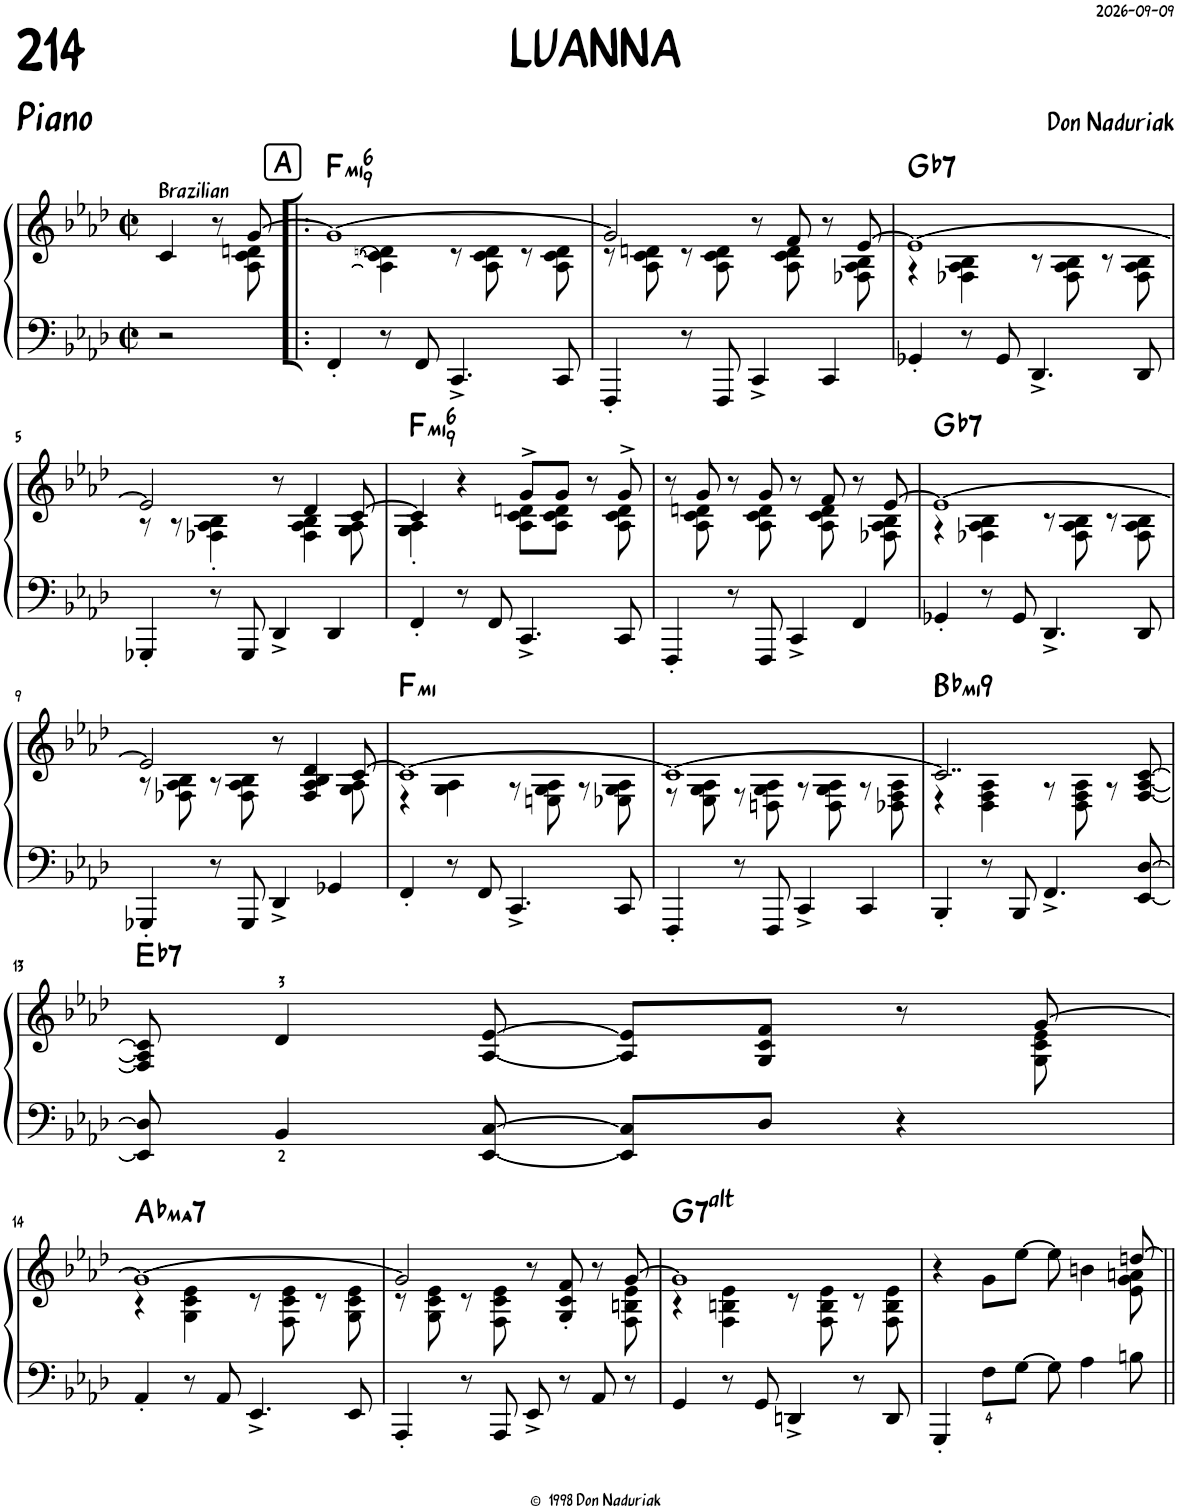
**kern	**kern	**harte
*part1	*part1	*part1
*staff2	*staff1	*
*I"Piano	*	*
*I'Pno	*	*
*clefF4	*clefG2	*
*k[b-e-a-d-]	*k[b-e-a-d-]	*
*M4/4	*M4/4	*
*met(c|)	*met(c|)	*
=1	=1	=1
*	*^	*
!	!LO:TX:a:t=Brazilian	!	!
2r	4c/	4.ryy	.
.	8r	.	.
.	[8g/	8A-\ 8c\ 8dn\	.
!!LO:REH:place=s1:a:rj:fs=14:t=A	!!
=2!|:	=2!|:	=2!|:	=2!|:
!	!	!	!LO:H:kt=mi6
4FF'/	1g_	4ryy	F:min6(9)
.	.	8qA- 8qc 8qdn	.
8r	.	4A-\] 4c\] 4d\]	.
8FF/	.	.	.
4.CC^/	.	8r	.
.	.	8A-\ 8c\ 8d\	.
.	.	8r	.
8CC/	.	8A-\ 8c\ 8d\	.
=3	=3	=3	=3
4FFF'/	2g/]	8r	.
.	.	8A-\ 8c\ 8dn\	.
8r	.	8r	.
8FFF/	.	8A-\ 8c\ 8d\	.
4CC^/	8r	8ryy	.
.	8f/	8A-\ 8c\ 8d\	.
4CC/	8r	8ryy	.
.	[8e-/	8F-X\ 8A-\ 8B-\	.
=4	=4	=4	=4
!	!	!	!LO:H:kt=7
4GG-X'/	1e-_	4r	Gb:7
8r	.	4F-X\ 4A-\ 4B-\	.
8GG-/	.	.	.
4.DD-^/	.	8r	.
.	.	8F-\ 8A-\ 8B-\	.
.	.	8r	.
8DD-/	.	8F-\ 8A-\ 8B-\	.
!!LO:LB:g=z	!!
=5	=5	=5	=5
4GGG-X'/	2e-/]	8r	.
.	.	8r	.
8r	.	4F-X\' 4A-\' 4B-\'	.
8GGG-/	.	.	.
4DD-^/	8r	8ryy	.
.	4d-/	4F-\ 4A-\ 4B-\	.
4DD-/	.	.	.
.	[8c/	8G\ 8A-\	.
=6	=6	=6	=6
!	!	!	!LO:H:kt=mi6
4FF'/	4c/]	4G\' 4A-\'	F:min6(9)
8r	4r	4ryy	.
8FF/	.	.	.
4.CC^/	8g^/L	8A-\ 8c\ 8dn\L	.
.	8g/J	8A-\ 8c\ 8d\J	.
.	8r	8ryy	.
8CC/	8g^/	8A-\ 8c\ 8d\	.
=7	=7	=7	=7
4FFF'/	8r	8ryy	.
.	8g/	8A-\ 8c\ 8dn\	.
8r	8r	8ryy	.
8FFF/	8g/	8A-\ 8c\ 8d\	.
4CC^/	8r	8ryy	.
.	8f/	8A-\ 8c\ 8d\	.
4FF/	8r	8ryy	.
.	[8e-/	8F-X\ 8A-\ 8B-\	.
=8	=8	=8	=8
!	!	!	!LO:H:kt=7
4GG-X'/	1e-_	4r	Gb:7
8r	.	4F-X\ 4A-\ 4B-\	.
8GG-/	.	.	.
4.DD-^/	.	8r	.
.	.	8F-\ 8A-\ 8B-\	.
.	.	8r	.
8DD-/	.	8F-\ 8A-\ 8B-\	.
!!LO:LB:g=z	!!
=9	=9	=9	=9
4GGG-X'/	2e-/]	8r	.
.	.	8F-X\ 8A-\ 8B-\	.
8r	.	8r	.
8GGG-/	.	8F-\ 8A-\ 8B-\	.
4DD-^/	8r	8ryy	.
.	4F-/ 4A-/ 4B-/ 4d-/	4ryy	.
4GG-X/	.	.	.
.	[8c/	8G\ 8A-\	.
=10	=10	=10	=10
!	!	!	!LO:H:kt=mi
4FF'/	1c_	4r	F:min
8r	.	4G\ 4A-\	.
8FF/	.	.	.
4.CC^/	.	8r	.
.	.	8En\ 8G\ 8A-\	.
.	.	8r	.
8CC/	.	8E-X\ 8G\ 8A-\	.
=11	=11	=11	=11
4FFF'/	1c_	8r	.
.	.	8E-\ 8G\ 8A-\	.
8r	.	8r	.
8FFF/	.	8Dn\ 8G\ 8A-\	.
4CC^/	.	8r	.
.	.	8D\ 8G\ 8A-\	.
4CC/	.	8r	.
.	.	8D-X\ 8F\ 8A-\	.
=12	=12	=12	=12
!	!	!	!LO:H:kt=mi9
4BBB-'/	2..c/]	4r	Bb:min9
8r	.	4D-\ 4F\ 4A-\	.
8BBB-/	.	.	.
4.FF^/	.	8r	.
.	.	8D-\ 8F\ 8A-\	.
.	.	8r	.
[8EE-/ [8D-/	[8F/ [8A-/ [8c/	8ryy	.
!!LO:LB:g=z	!!
=13	=13	=13	=13
!	!	!	!LO:H:kt=7
8EE-/] 8D-/]	8F/] 8A-/] 8c/]	8ryy	Eb:7
4BB-/	4d-/	8ryy	.
.	.	4ryy	.
[8EE-/ [8C/	[8A-/ [8e-/	.	.
8EE-/] 8C/]L	8A-/] 8e-/]L	4ryy	.
8D-/J	8G/ 8c/ 8f/J	.	.
4r	8r	8ryy	.
.	[8g/	8G\ 8c\ 8e-\	.
!!LO:LB:g=z	!!
=14	=14	=14	=14
!	!	!	!LO:H:kt=ma7
4AA-'/	1g_	4r	Ab:maj7
8r	.	4G\ 4c\ 4e-\	.
8AA-/	.	.	.
4.EE-^/	.	8r	.
.	.	8F\ 8c\ 8e-\	.
.	.	8r	.
8EE-/	.	8G\ 8c\ 8e-\	.
=15	=15	=15	=15
4AAA-'/	2g/]	8r	.
.	.	8G\ 8c\ 8e-\	.
8r	.	8r	.
8AAA-/	.	8F\ 8c\ 8e-\	.
8EE-^/	8r	8ryy	.
8r	8G/' 8c/' 8f/'	4ryy	.
8AA-/	8r	.	.
8r	[8g/	8F\ 8Bn\ 8e-\	.
=16	=16	=16	=16
!	!	!	!LO:H:kt=7
4GG/	1g]	4r	G:(3,b5,#5,b7,b9,#9)
8r	.	4F\ 4Bn\ 4e-\	.
8GG/	.	.	.
4DDn^/	.	8r	.
.	.	8F\ 8B\ 8e-\	.
8r	.	8r	.
8DD/	.	8F\ 8B\ 8e-\	.
=17	=17	=17	=17
4GGG'/	4r	2ryy	.
8F\L	8g\L	.	.
[8G\J	[8ee-\J	.	.
8G\]	8ee-\]	4ryy	.
4A-\	4bn\	.	.
.	.	8ryy	.
8Bn\	[8ddn/	8e-\ 8g\ 8an\	.
*	*v	*v	*
=||	=||	=||
*-	*-	*-
